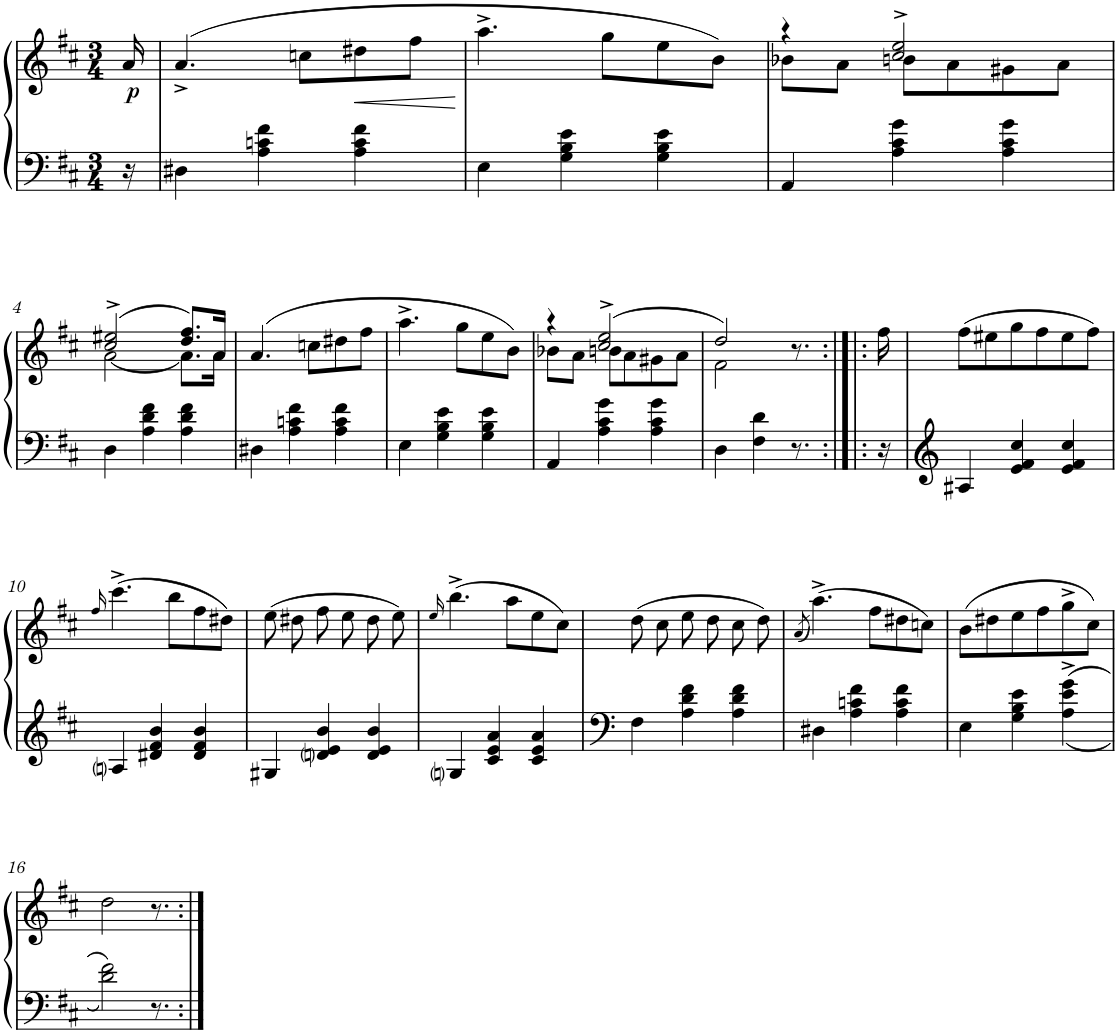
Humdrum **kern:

**kern	**kern	**dynam
*part1	*part1	*part1
*staff2	*staff1	*staff1/2
*I"Midi_1	*	*
*clefF4	*clefG2	*
*k[f#c#]	*k[f#c#]	*
*D:	*D:	*
*M3/4	*M3/4	*
=	=	=
!	!	!LO:DY:b
16r	16a/	p
=1	=1	=1
*	*^	*
4D#X\	(>4.a^/	2ryy	.
4A\ 4cn\ 4f#\	.	.	.
.	8ccn\L	.	.
!	!	!	!LO:HP:b
4A\ 4c\ 4f#\	8dd#X\	8ryy	<
.	8ff#\J	8ryy	.
*	*v	*v	*
.	.	[
=2	=2	=2
*^	*^	*
4E\	2ryy	4.aa^\	2ryy	.
4G\ 4B\ 4e\	.	.	.	.
.	.	8gg\L	.	.
4G\ 4B\ 4e\	8ryy	8ee\	8ryy	.
.	8ryy	8b\J)	8ryy	.
=3	=3	=3	=3	=3
4AA/	2ryy	4r	8b-X\L	.
.	.	.	8a\J	.
4A\ 4c#\ 4g\	.	2cc#/^ 2ee/^	8bn\L	.
.	.	.	8a\	.
4A\ 4c#\ 4g\	8ryy	.	8g#X\	.
.	8ryy	.	8a\J	.
*v	*v	*	*	*
!!LO:LB:g=z	!!
=4	=4	=4	=4
4D\	(>2cc#/^ 2ee#X/^	[2a\	.
4A\ 4d\ 4f#\	.	.	.
4A\ 4d\ 4f#\	8.dd/ 8.ff#/L)	8.a\L]	.
.	16a/Jk	16a\Jk	.
=5	=5	=5	=5
4D#X\	(>4.a/	2ryy	.
4A\ 4cn\ 4f#\	.	.	.
.	8ccn\L	.	.
4A\ 4c\ 4f#\	8dd#X\	8ryy	.
.	8ff#\J	8ryy	.
=6	=6	=6	=6
4E\	4.aa^\	2ryy	.
4G\ 4B\ 4e\	.	.	.
.	8gg\L	.	.
4G\ 4B\ 4e\	8ee\	8ryy	.
.	8b\J)	8ryy	.
=7	=7	=7	=7
4AA/	4r	8b-X\L	.
.	.	8a\J	.
4A\ 4c#\ 4g\	(>2cc#/^ 2ee/^	8bn\L	.
.	.	8a\	.
4A\ 4c#\ 4g\	.	8g#X\	.
.	.	8a\J	.
=8	=8	=8	=8
4D\	2dd/)	2f#\	.
4F#\ 4d\	.	.	.
8.r	8.r	8.ryy	.
=8X1:|!|:	=8X1:|!|:	=8X1:|!|:	=8X1:|!|:
16r	16ff#\	16ryy	.
=9	=9	=9	=9
4A#X/	(8ff#\L	2ryy	.
.	8ee#X\	.	.
4e/ 4f#/ 4cc#/	8gg\	.	.
.	8ff#\	.	.
4e/ 4f#/ 4cc#/	8ee#\	8.ryy	.
.	8ff#\J)	.	.
.	.	16ryy	.
*	*v	*v	*
!!LO:LB:g=z
=10	=10	=10
.	16qff#/	.
4Ani/	(>4.ccc#^\	.
4d#X/ 4f#/ 4b/	.	.
.	8bb\L	.
4d#/ 4f#/ 4b/	8ff#\	.
.	8dd#X\J)	.
=11	=11	=11
4G#X/	(>8ee\	.
.	8dd#X\	.
4dni/ 4e/ 4b/	8ff#\	.
.	8ee\	.
4d/ 4e/ 4b/	8dd#\	.
.	8ee\)	.
=12	=12	=12
.	16qee/	.
4Gni/	(>4.bb^\	.
4c#/ 4e/ 4a/	.	.
.	8aa\L	.
4c#/ 4e/ 4a/	8ee\	.
.	8cc#\J)	.
=13	=13	=13
4F#\	(>8dd\	.
.	8cc#\	.
4A\ 4d\ 4f#\	8ee\	.
.	8dd\	.
4A\ 4d\ 4f#\	8cc#\	.
.	8dd\)	.
=14	=14	=14
.	(<8qa/	.
4D#X\	(>4.aa^\)	.
4A\ 4cn\ 4f#\	.	.
.	8ff#\L	.
4A\ 4c\ 4f#\	8dd#X\	.
.	8ccn\J)	.
=15	=15	=15
4E\	(>8b\L	.
.	8dd#X\	.
4G\ 4B\ 4e\	8ee\	.
.	8ff#\	.
4A\^ 4e\^ 4g\^	8gg^\	.
.	8cc#\J)	.
!!LO:LB:g=z
=16	=16	=16
2d\ 2f#\	2dd\	.
8.r	8.r	.
=:|!	=:|!	=:|!
*-	*-	*-
